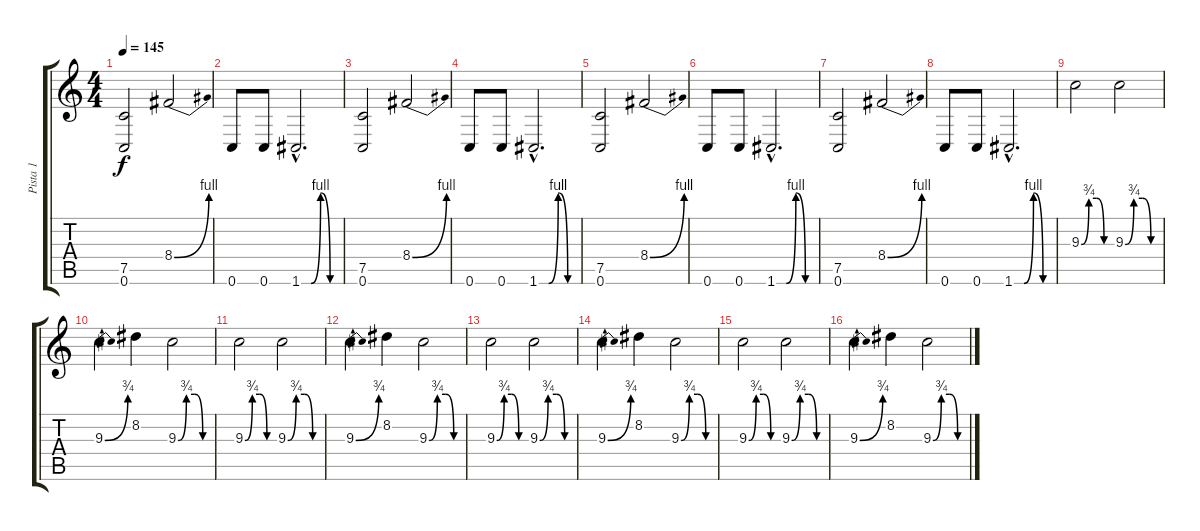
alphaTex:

\track ("Pista 1" "Pista 1") {instrument distortionguitar}
\staff {score tabs}
\tuning (C4 G3 Eb3 Bb2 F2 C2) {hide}
\ts (4 4)
\tempo 145
\clef g2
\ks c
(7.5 0.6).2{dy f} 8.4{be (bend 0 0 60 4)}.2{instrument guitarharmonics} |
0.6.8{instrument distortionguitar} 0.6.8 1.6{be (custom 0 0 15 0 30 4 45 0 60 0) hac}.2{d} |
(7.5 0.6).2 8.4{be (bend 0 0 60 4)}.2{instrument guitarharmonics} |
0.6.8{instrument distortionguitar} 0.6.8 1.6{be (custom 0 0 15 0 30 4 45 0 60 0) hac}.2{d} |
(7.5 0.6).2 8.4{be (bend 0 0 60 4)}.2{instrument guitarharmonics} |
0.6.8{instrument distortionguitar} 0.6.8 1.6{be (custom 0 0 15 0 30 4 45 0 60 0) hac}.2{d} |
(7.5 0.6).2 8.4{be (bend 0 0 60 4)}.2{instrument guitarharmonics} |
0.6.8{instrument distortionguitar} 0.6.8 1.6{be (custom 0 0 15 0 30 4 45 0 60 0) hac}.2{d} |
9.3{be (custom 0 0 15 3 30 3 45 0 60 0)}.2{volume 9} 9.3{be (custom 0 0 15 3 30 3 45 0 60 0)}.2 |
9.3{be (bend 0 0 60 3)}.4 8.2.4 9.3{be (custom 0 0 15 3 30 3 45 0 60 0)}.2 |
9.3{be (custom 0 0 15 3 30 3 45 0 60 0)}.2 9.3{be (custom 0 0 15 3 30 3 45 0 60 0)}.2 |
9.3{be (bend 0 0 60 3)}.4 8.2.4 9.3{be (custom 0 0 15 3 30 3 45 0 60 0)}.2 |
9.3{be (custom 0 0 15 3 30 3 45 0 60 0)}.2{volume 11} 9.3{be (custom 0 0 15 3 30 3 45 0 60 0)}.2 |
9.3{be (bend 0 0 60 3)}.4 8.2.4 9.3{be (custom 0 0 15 3 30 3 45 0 60 0)}.2 |
9.3{be (custom 0 0 15 3 30 3 45 0 60 0)}.2 9.3{be (custom 0 0 15 3 30 3 45 0 60 0)}.2 |
9.3{be (bend 0 0 60 3)}.4 8.2.4 9.3{be (custom 0 0 15 3 30 3 45 0 60 0)}.2
